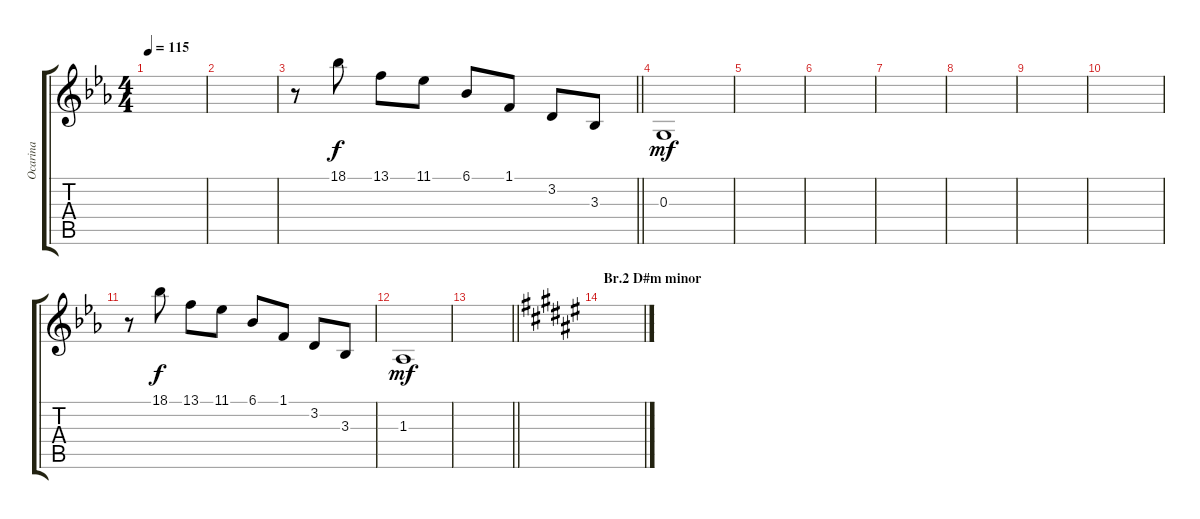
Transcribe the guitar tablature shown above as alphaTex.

\track ("Ocarina" "Ocarina") {instrument ocarina}
\staff {score tabs}
\tuning (E4 B3 G3 D3 A2 E2) {hide}
\ts (4 4)
\tempo 115
\clef g2
\ks eb
|
|
\barLineRight lightlight
r.8 18.1.8{volume 11} 13.1.8 11.1.8 6.1.8 1.1.8 3.2.8 3.3.8 |
0.3.1{dy mf volume 0} |
|
|
|
|
|
|
r.8{volume 11} 18.1.8{dy f} 13.1.8 11.1.8 6.1.8 1.1.8 3.2.8 3.3.8 |
1.3.1{dy mf volume 0} |
\barLineRight lightlight
|
\section ("" "Br.2 D#m minor")
\ks d#minor
